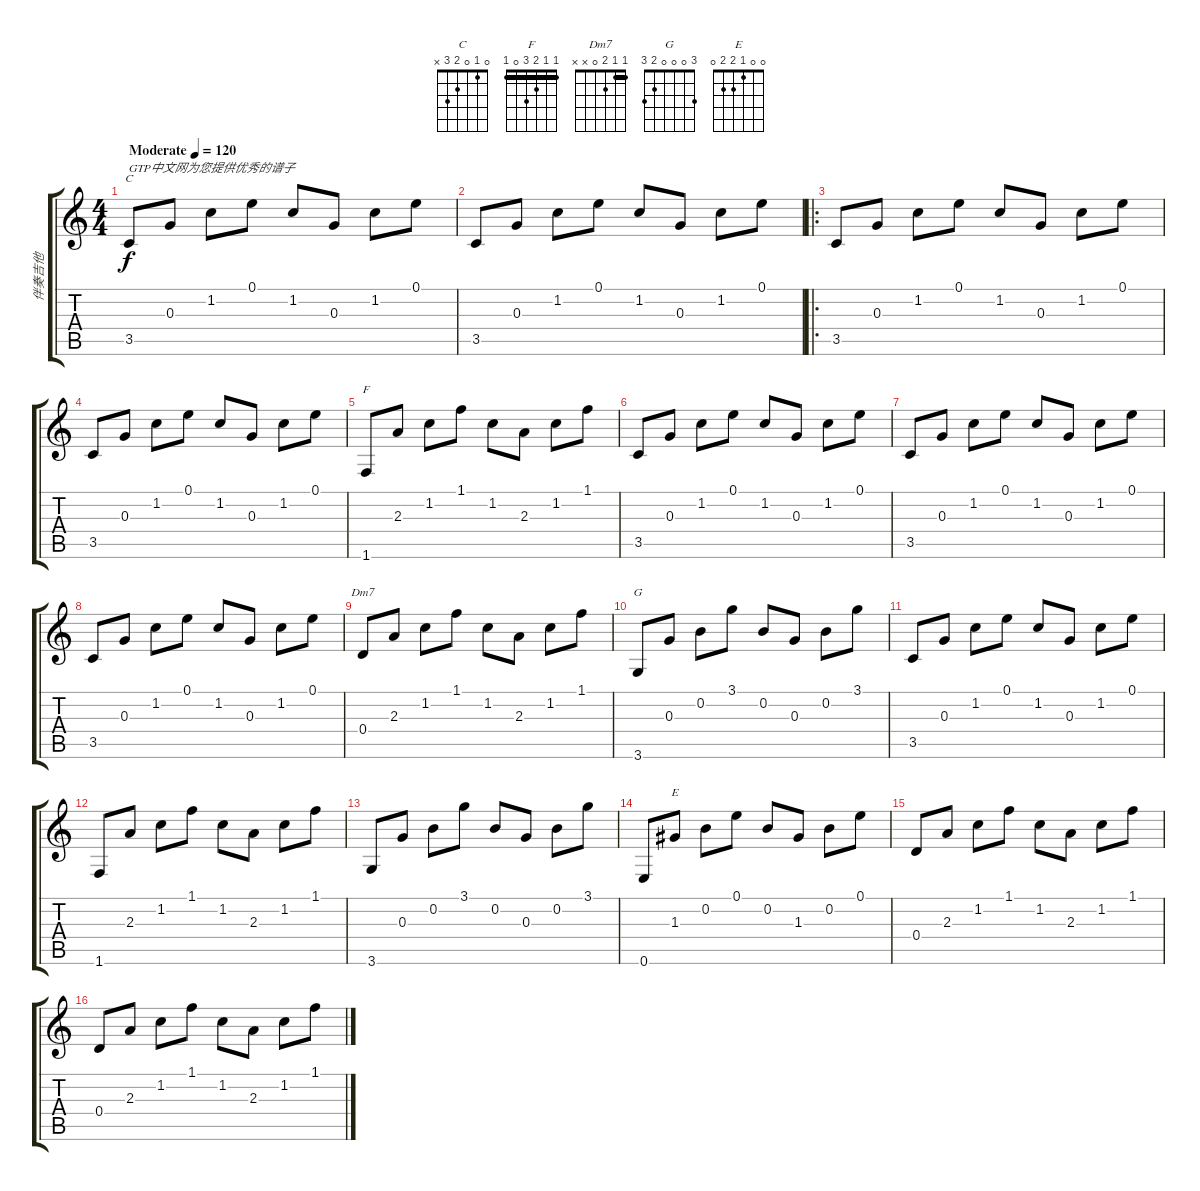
\track ("伴奏吉他" "伴奏吉他") {instrument acousticguitarsteel}
\staff {score tabs}
\tuning (E4 B3 G3 D3 A2 E2) {hide}
\chord ("C" 0 1 0 2 3 x)
\chord ("F" 1 1 2 3 0 1) {barre 1}
\chord ("Dm7" 1 1 2 0 x x) {barre 1}
\chord ("G" 3 0 0 0 2 3)
\chord ("E" 0 0 1 2 2 0)
\ts (4 4)
\tempo (120 "Moderate")
\clef g2
\ks c
3.5.8{ch "C" txt "GTP中文网为您提供优秀的谱子" dy f instrument acousticguitarsteel} 0.3.8 1.2.8 0.1.8 1.2.8 0.3.8 1.2.8 0.1.8 |
3.5.8 0.3.8 1.2.8 0.1.8 1.2.8 0.3.8 1.2.8 0.1.8 |
\ro
3.5.8 0.3.8 1.2.8 0.1.8 1.2.8 0.3.8 1.2.8 0.1.8 |
3.5.8 0.3.8 1.2.8 0.1.8 1.2.8 0.3.8 1.2.8 0.1.8 |
1.6.8{ch "F"} 2.3.8 1.2.8 1.1.8 1.2.8 2.3.8 1.2.8 1.1.8 |
3.5.8 0.3.8 1.2.8 0.1.8 1.2.8 0.3.8 1.2.8 0.1.8 |
3.5.8 0.3.8 1.2.8 0.1.8 1.2.8 0.3.8 1.2.8 0.1.8 |
3.5.8 0.3.8 1.2.8 0.1.8 1.2.8 0.3.8 1.2.8 0.1.8 |
0.4.8{ch "Dm7"} 2.3.8 1.2.8 1.1.8 1.2.8 2.3.8 1.2.8 1.1.8 |
3.6.8{ch "G"} 0.3.8 0.2.8 3.1.8 0.2.8 0.3.8 0.2.8 3.1.8 |
3.5.8 0.3.8 1.2.8 0.1.8 1.2.8 0.3.8 1.2.8 0.1.8 |
1.6.8 2.3.8 1.2.8 1.1.8 1.2.8 2.3.8 1.2.8 1.1.8 |
3.6.8 0.3.8 0.2.8 3.1.8 0.2.8 0.3.8 0.2.8 3.1.8 |
0.6.8 1.3.8{ch "E"} 0.2.8 0.1.8 0.2.8 1.3.8 0.2.8 0.1.8 |
0.4.8 2.3.8 1.2.8 1.1.8 1.2.8 2.3.8 1.2.8 1.1.8 |
0.4.8 2.3.8 1.2.8 1.1.8 1.2.8 2.3.8 1.2.8 1.1.8
